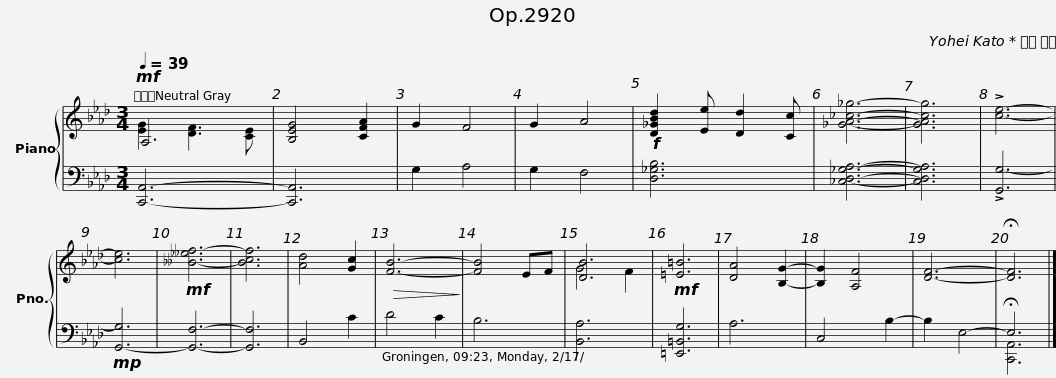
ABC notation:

X:1
%%score { ( 1 2 ) | ( 3 4 ) }
L:1/8
Q:1/4=39
M:3/4
I:linebreak $
K:Ab
V:1 treble
V:2 treble
V:3 bass
V:4 bass
V:1
!mf! A,6 | [B,EG]4 [CFA]2 | G2 F4 | G2 A4 |!f! [D_GBd]2 [Ee] [Dd]2 [Cc] | %5
 [_GA_c_g]6- | [GAcg]6 | !>![ce]6- | [ce]6 |!mf! [__B-__ef-]6 | %10
 [Bcf]6 | [Ad]4 [Gc]2 |$!>(! [FB]6-!>)! | [FB]4 EF | [DB]6 | %15
!mf! [=E=B]6 | [DA]4 [B,G]2- | [B,G]2 [A,F]4 | [DF]6- | !fermata![DF]6 |] %20
V:2
 [EG]2 [DF]3 [CE] | x6 | x6 | x6 | x6 | %5
 x6 | x6 | x6 | x6 | x6 | %10
 x6 | x6 |$ x6 | x6 | G4 F2 | %15
 x6 | x6 | x6 | x6 | x6 |] %20
V:3
 [C,,A,,]6- | [C,,A,,]6 | G,2 A,4 | G,2 F,4 | [D,_G,B,]6 | %5
 [_C,D,_G,A,]6- | [C,D,G,A,]6 | !>![G,,G,-]6 |!mp! [G,,-G,]6 | [G,,F,]6- | %10
 [G,,F,]6 | B,,4 C2 |$ D4 C2 | B,6 | [B,,A,]6 | %15
 [=E,,=B,,G,]6 | A,6 | C,4 B,2- | B,2 E,4- | !fermata!E,6 |] %20
V:4
 x6 | x6 | x6 | x6 | x6 | %5
 x6 | x6 | x6 | x6 | x6 | %10
 x6 | x6 |$ x6 | x6 | x6 | %15
 x6 | x6 | x6 | x6 | [C,,A,,]6 |] %20
